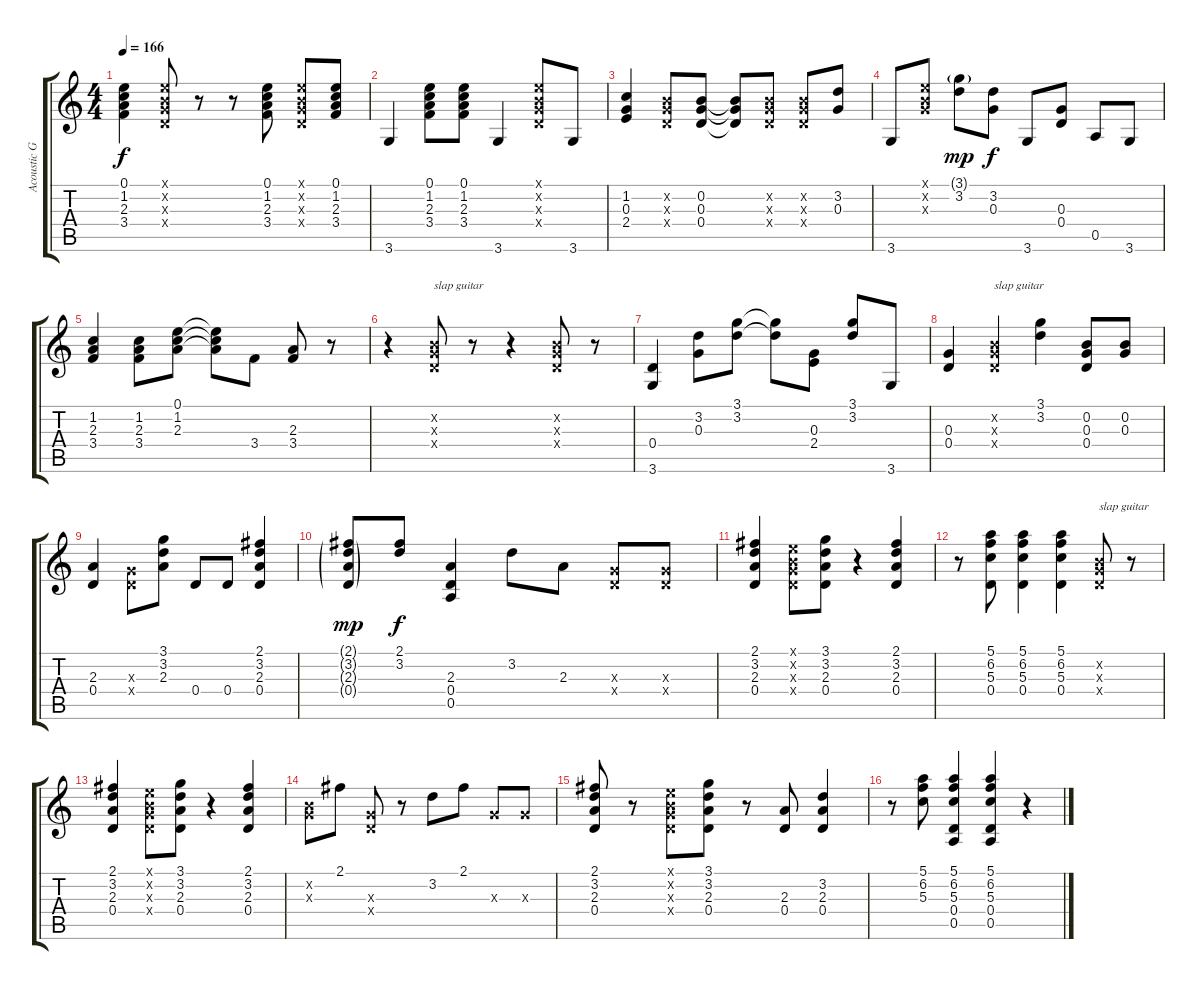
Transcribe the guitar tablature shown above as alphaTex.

\track ("Acoustic Guitar" "Acoustic G") {instrument acousticguitarsteel}
\staff {score tabs}
\tuning (E4 B3 G3 D3 A2 E2) {hide}
\ts (4 4)
\tempo 166
\clef g2
\ks c
(0.1 1.2 2.3 3.4).4{dy f} (0.1{x} 0.2{x} 0.3{x} 0.4{x}).8 r.8 r.8 (0.1 1.2 2.3 3.4).8 (0.1{x} 0.2{x} 0.3{x} 0.4{x}).8 (0.1 1.2 2.3 3.4).8 |
3.6.4 (0.1 1.2 2.3 3.4).8 (0.1 1.2 2.3 3.4).8 3.6.4 (0.1{x} 0.2{x} 0.3{x} 0.4{x}).8 3.6.8 |
(1.2 0.3 2.4).4 (0.2{x} 0.3{x} 0.4{x}).8 (0.2 0.3 0.4).8 (0.2{t} 0.3{t} 0.4{t}).8 (0.2{x} 0.3{x} 0.4{x}).8 (0.2{x} 0.3{x} 0.4{x}).8 (3.2 0.3).8 |
3.6.8 (0.1{x} 0.2{x} 0.3{x}).8 (3.1{g} 3.2).8{dy mp} (3.2 0.3).8{dy f} 3.6.8 (0.3 0.4).8 0.5.8 3.6.8 |
(1.2 2.3 3.4).4 (1.2 2.3 3.4).8 (0.1 1.2 2.3).8 (0.1{t} 1.2{t} 2.3{t}).8 3.4.8 (2.3 3.4).8 r.8 |
r.4 (0.2{x} 0.3{x} 0.4{x}).8{txt "slap guitar"} r.8 r.4 (0.2{x} 0.3{x} 0.4{x}).8 r.8 |
(0.4 3.6).4 (3.2 0.3).8 (3.1 3.2).8 (3.1{t} 3.2{t}).8 (0.3 2.4).8 (3.1 3.2).8 3.6.8 |
(0.3 0.4).4 (0.2{x} 0.3{x} 0.4{x}).4{txt "slap guitar"} (3.1 3.2).4 (0.2 0.3 0.4).8 (0.2 0.3).8 |
(2.3 0.4).4 (0.3{x} 0.4{x}).8 (3.1 3.2 2.3).8 0.4.8 0.4.8 (2.1 3.2 2.3 0.4).4 |
(2.1{g} 3.2{g} 2.3{g} 0.4{g}).8{dy mp} (2.1 3.2).8{dy f} (2.3 0.4 0.5).4 3.2.8 2.3.8 (0.3{x} 0.4{x}).8 (0.3{x} 0.4{x}).8 |
(2.1 3.2 2.3 0.4).4 (0.1{x} 0.2{x} 0.3{x} 0.4{x}).8 (3.1 3.2 2.3 0.4).8 r.4 (2.1 3.2 2.3 0.4).4 |
r.8 (5.1 6.2 5.3 0.4).8 (5.1 6.2 5.3 0.4).4 (5.1 6.2 5.3 0.4).4 (0.2{x} 0.3{x} 0.4{x}).8{txt "slap guitar"} r.8 |
(2.1 3.2 2.3 0.4).4 (0.1{x} 0.2{x} 0.3{x} 0.4{x}).8 (3.1 3.2 2.3 0.4).8 r.4 (2.1 3.2 2.3 0.4).4 |
(0.2{x} 0.3{x}).8 2.1.8 (0.3{x} 0.4{x}).8 r.8 3.2.8 2.1.8 0.3{x}.8 0.3{x}.8 |
(2.1 3.2 2.3 0.4).8 r.8 (0.1{x} 0.2{x} 0.3{x} 0.4{x}).8 (3.1 3.2 2.3 0.4).8 r.8 (2.3 0.4).8 (3.2 2.3 0.4).4 |
r.8 (5.1 6.2 5.3).8 (5.1 6.2 5.3 0.4 0.5).4 (5.1 6.2 5.3 0.4 0.5).4 r.4
